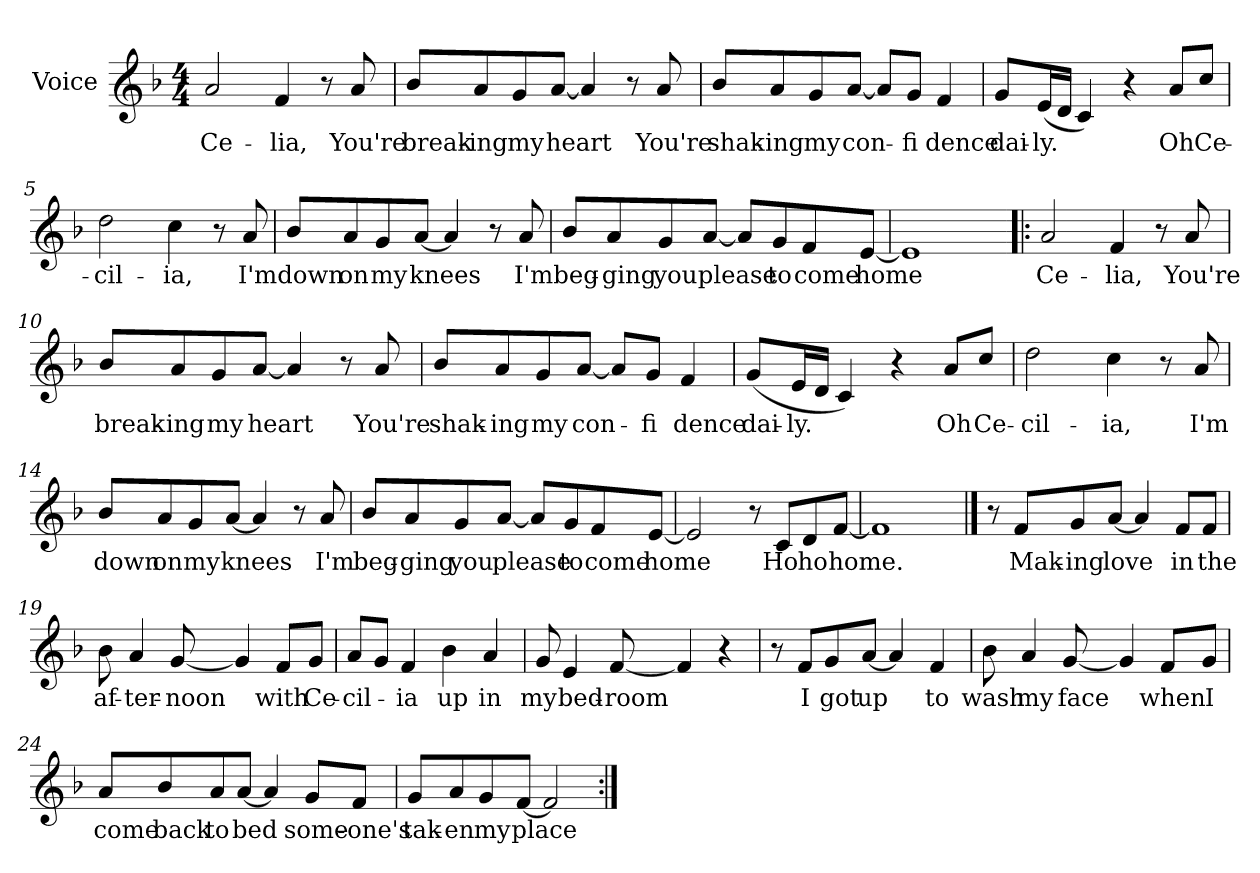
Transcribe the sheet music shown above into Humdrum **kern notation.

**kern	**text
*part1	*part1
*staff1	*staff1
*I"Voice	*
*I'Vo.	*
*clefG2	*
*k[b-]	*
*F:	*
*M4/4	*
=1	=1
2a/	Ce-
4f/	-lia,
8r	.
8a/	You're
=2	=2
8b-/L	break-
8a/	-ing
8g/	my
[8a/J	heart
4a/]	.
8r	.
8a/	You're
=3	=3
8b-/L	shak-
8a/	-ing
8g/	my
[8a/J	con-
8a/L]	.
8g/J	-fi
4f/	dence
!!LO:LB:g=z
=4	=4
8g/L	dai-
(16e/L	-ly.
16d/JJ	.
4c/)	.
4r	.
8a/L	Oh
8cc/J	Ce-
=5	=5
2dd\	-cil-
4cc\	-ia,
8r	.
8a/	I'm
=6	=6
8b-/L	down
8a/	on
8g/	my
[8a/J	knees
4a/]	.
8r	.
8a/	I'm
!!LO:LB:g=z
=7	=7
8b-/L	beg-
8a/	-ging
8g/	you
[8a/J	please
8a/L]	.
8g/	to
8f/	come
[8e/J	home
=8	=8
1e]	.
=9!|:	=9!|:
2a/	Ce-
4f/	-lia,
8r	.
8a/	You're
!!LO:LB:g=z
=10	=10
8b-/L	break-
8a/	-ing
8g/	my
[8a/J	heart
4a/]	.
8r	.
8a/	You're
=11	=11
8b-/L	shak-
8a/	-ing
8g/	my
[8a/J	con-
8a/L]	.
8g/J	-fi
4f/	dence
=12	=12
(8g/L	dai-
16e/L	-ly.
16d/JJ	.
4c/)	.
4r	.
8a/L	Oh
8cc/J	Ce-
!!LO:LB:g=z
=13	=13
2dd\	-cil-
4cc\	-ia,
8r	.
8a/	I'm
=14	=14
8b-/L	down
8a/	on
8g/	my
[8a/J	knees
4a/]	.
8r	.
8a/	I'm
=15	=15
8b-/L	beg-
8a/	-ging
8g/	you
[8a/J	please
8a/L]	.
8g/	to
8f/	come
[8e/J	home
!!LO:LB:g=z
=16	=16
2e/]	.
8r	.
8c/L	Ho
8d/	ho
[8f/J	home.
=17	=17
1f]	.
==18	==18
8r	.
8f/L	Mak-
8g/	-ing
[8a/J	love
4a/]	.
8f/L	in
8f/J	the
!!LO:LB:g=z
=19	=19
8b-\	af-
4a/	-ter-
[8g/	-noon
4g/]	.
8f/L	with
8g/J	Ce-
=20	=20
8a/L	-cil-
8g/J	.
4f/	-ia
4b-\	up
4a/	in
=21	=21
8g/	my
4e/	bed-
[8f/	-room
4f/]	.
4r	.
=22	=22
8r	.
8f/L	I
8g/	got
[8a/J	up
4a/]	.
4f/	to
!!LO:LB:g=z
=23	=23
8b-\	wash
4a/	my
[8g/	face
4g/]	.
8f/L	when
8g/J	I
=24	=24
8a/L	come
8b-/	back
8a/	to
[8a/J	bed
4a/]	.
8g/L	some-
8f/J	-one's
=25	=25
8g/L	tak-
8a/	-en
8g/	my
[8f/J	place
2f/]	.
=:|!	=:|!
*-	*-
